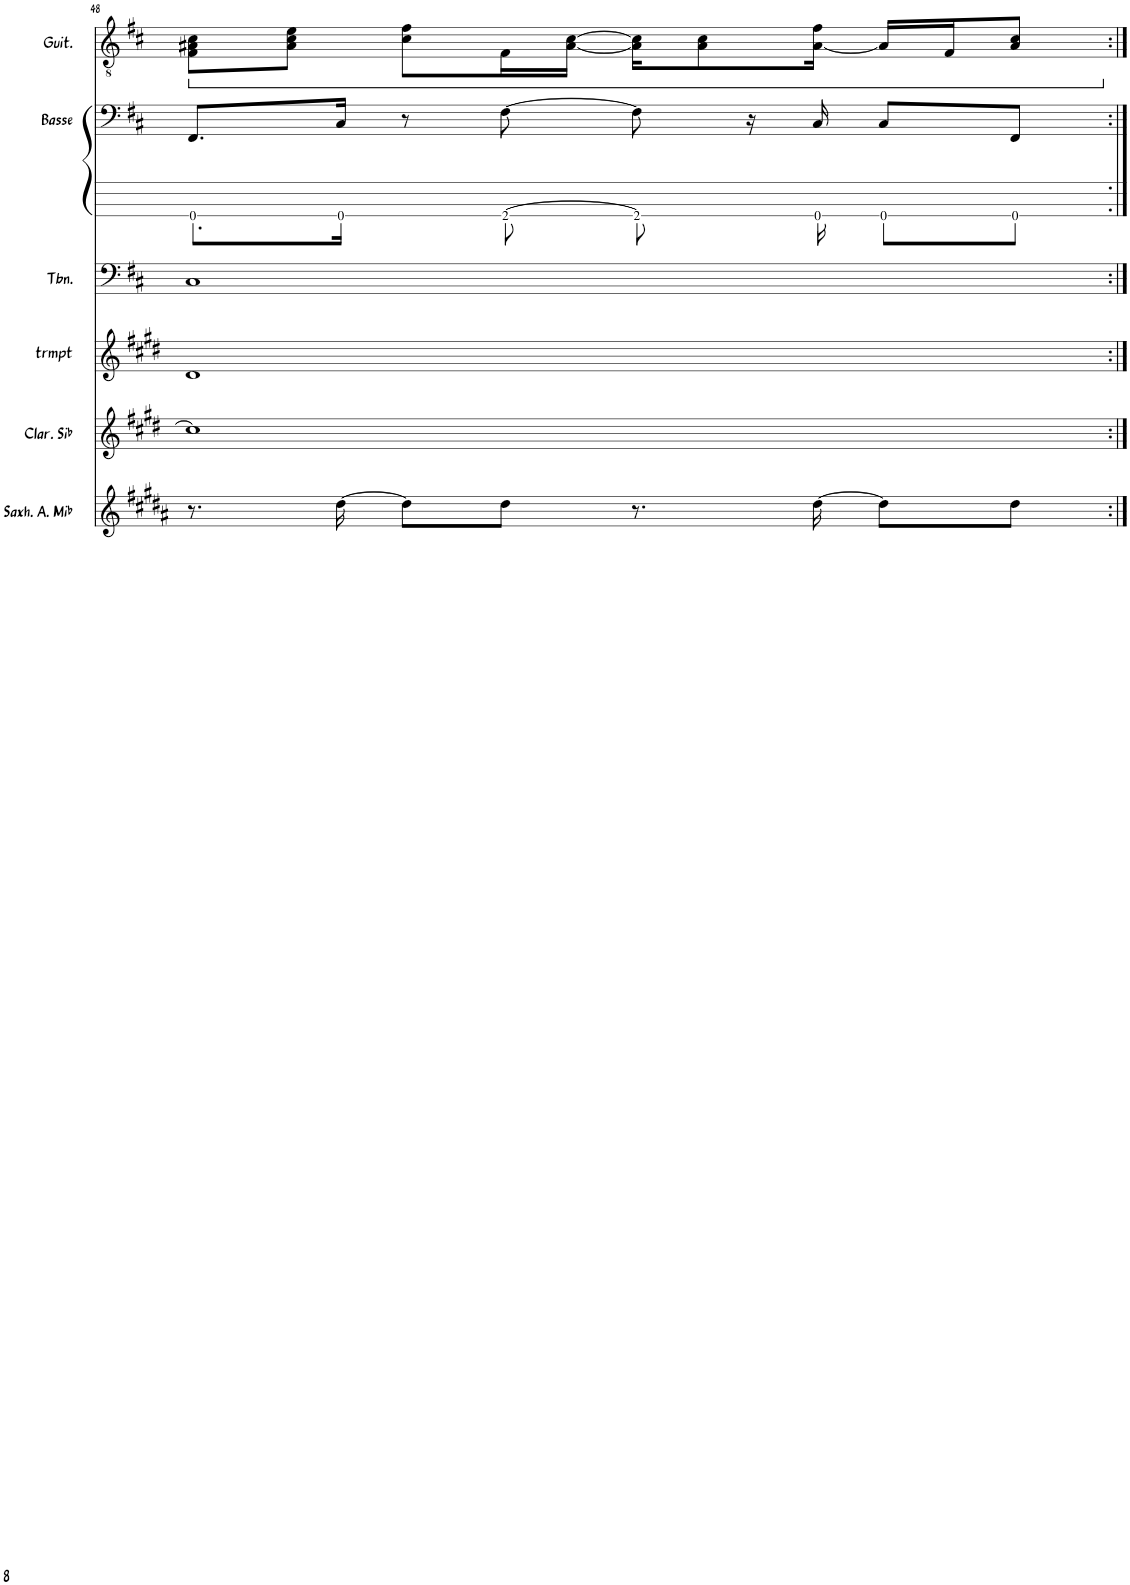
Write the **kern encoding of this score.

**kern	**kern	**kern	**kern	**kern	**kern	**kern
*part7	*part6	*part5	*part4	*part3	*part2	*part1
*staff7	*staff6	*staff5	*staff4	*staff3	*staff2	*staff1
*I"Saxhorn alto en Mib	*I"Clarinette en Sib	*I"trmpt	*I"Trombone	*I"Guitare Basse (Tablature)	*I"Basse acoustique	*I"Guitare acoustique
*I'Saxh. A. Mib	*I'Clar. Sib	*I'trmpt	*I'Tbn.	*	*I'Basse	*I'Guit.
!!LO:PB:g=z
*clefG2	*clefG2	*clefG2	*clefF4	*	*clefF4	*clefGv2
*Trd5c9	*Trd1c2	*Trd1c2	*	*Trd7c12	*Trd7c12	*
*k[f#c#g#d#a#]	*k[f#c#g#d#]	*k[f#c#g#d#]	*k[f#c#]	*k[f#c#]	*k[f#c#]	*k[f#c#]
*M4/4	*M4/4	*M4/4	*M4/4	*M4/4	*M4/4	*M4/4
*	*	*	*	*	*	*ped
=48	=48	=48	=48	=48	=48	=48
8.r	1ccn]	1d#	1C#	8.FFF#\L	8.FF#/L	8F#\ 8A#X\ 8c#\L
.	.	.	.	.	.	8A#\ 8c#\ 8e\J
[16dd#\	.	.	.	16CC#\Jk	16C#/Jk	.
8dd#\L]	.	.	.	8r	8r	8c#\ 8f#\L
8dd#\J	.	.	.	[8FF#\	[8F#\	16F#\L
.	.	.	.	.	.	[16A#\ [16c#\JJ
8.r	.	.	.	8FF#\]	8F#\]	16A#\] 16c#\]KL
.	.	.	.	.	.	8A#\ 8c#\
.	.	.	.	16r	16r	.
[16dd#\	.	.	.	16CC#\	16C#/	[16A#\ 16f#\Jk
8dd#\L]	.	.	.	8CC#\L	8C#/L	16A#/LL]
.	.	.	.	.	.	16F#/J
8dd#\J	.	.	.	8FFF#\J	8FF#/J	8A#/ 8c#/J
*	*	*	*	*	*	*Xped
=:|!	=:|!	=:|!	=:|!	=:|!	=:|!	=:|!
*-	*-	*-	*-	*-	*-	*-
